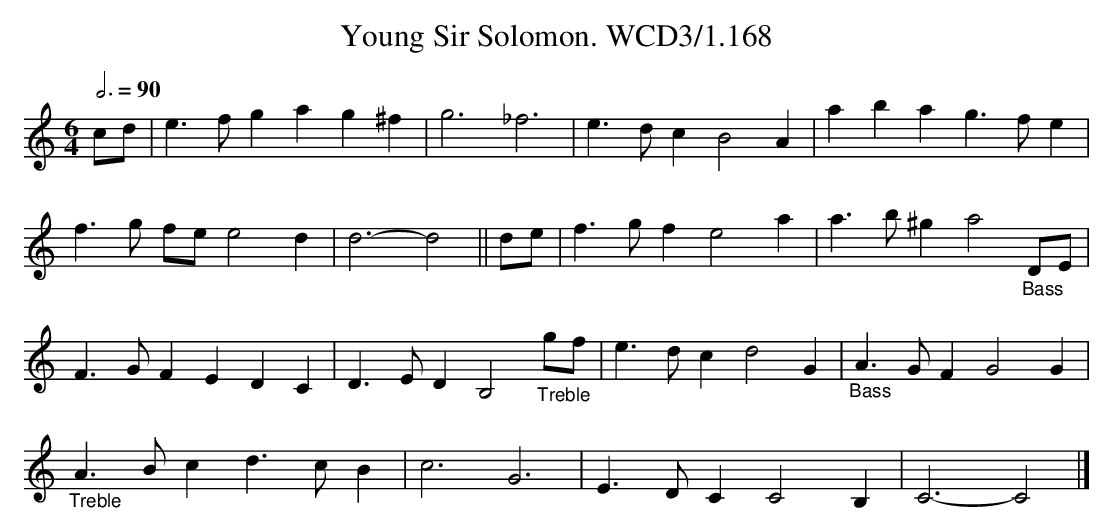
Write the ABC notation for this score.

X:1
T:Young Sir Solomon. WCD3/1.168
M:6/4
L:1/8
Q:3/4=90
K:C
cd|e3fg2 a2g2^f2|g6 _f6|e3dc2 B4A2|a2b2a2 g3fe2|
f3g fe e4d2|d6-d4||de|f3gf2 e4a2|a3b^g2 a4"_Bass"DE|
F3GF2 E2D2C2|D3ED2 B,4"_Treble"gf|\
e3dc2 d4G2|"_Bass"A3GF2 G4G2|
"_Treble"A3Bc2 d3cB2|c6G6|\
E3DC2 C4B,2|C6-C4|]
